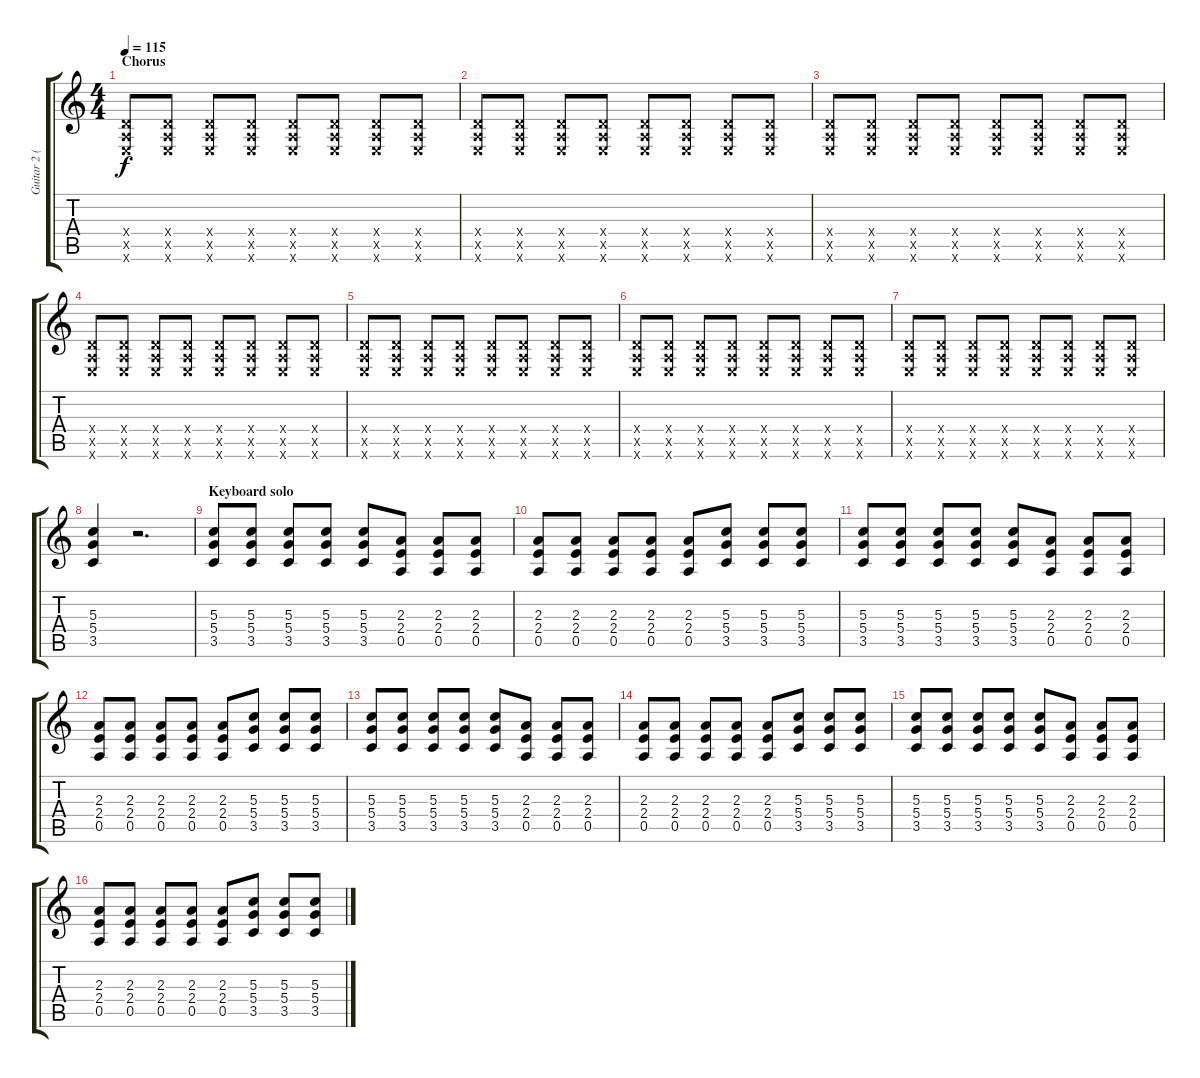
\track ("Guitar 2 (both can be played as one guit" "Guitar 2 (") {instrument overdrivenguitar}
\staff {score tabs}
\tuning (E4 B3 G3 D3 A2 E2) {hide}
\ts (4 4)
\section ("" "Chorus")
\tempo 115
\clef g2
\ks c
(0.4{x} 0.5{x} 0.6{x}).8{dy f} (0.4{x} 0.5{x} 0.6{x}).8 (0.4{x} 0.5{x} 0.6{x}).8 (0.4{x} 0.5{x} 0.6{x}).8 (0.4{x} 0.5{x} 0.6{x}).8 (0.4{x} 0.5{x} 0.6{x}).8 (0.4{x} 0.5{x} 0.6{x}).8 (0.4{x} 0.5{x} 0.6{x}).8 |
(0.4{x} 0.5{x} 0.6{x}).8 (0.4{x} 0.5{x} 0.6{x}).8 (0.4{x} 0.5{x} 0.6{x}).8 (0.4{x} 0.5{x} 0.6{x}).8 (0.4{x} 0.5{x} 0.6{x}).8 (0.4{x} 0.5{x} 0.6{x}).8 (0.4{x} 0.5{x} 0.6{x}).8 (0.4{x} 0.5{x} 0.6{x}).8 |
(0.4{x} 0.5{x} 0.6{x}).8 (0.4{x} 0.5{x} 0.6{x}).8 (0.4{x} 0.5{x} 0.6{x}).8 (0.4{x} 0.5{x} 0.6{x}).8 (0.4{x} 0.5{x} 0.6{x}).8 (0.4{x} 0.5{x} 0.6{x}).8 (0.4{x} 0.5{x} 0.6{x}).8 (0.4{x} 0.5{x} 0.6{x}).8 |
(0.4{x} 0.5{x} 0.6{x}).8 (0.4{x} 0.5{x} 0.6{x}).8 (0.4{x} 0.5{x} 0.6{x}).8 (0.4{x} 0.5{x} 0.6{x}).8 (0.4{x} 0.5{x} 0.6{x}).8 (0.4{x} 0.5{x} 0.6{x}).8 (0.4{x} 0.5{x} 0.6{x}).8 (0.4{x} 0.5{x} 0.6{x}).8 |
(0.4{x} 0.5{x} 0.6{x}).8 (0.4{x} 0.5{x} 0.6{x}).8 (0.4{x} 0.5{x} 0.6{x}).8 (0.4{x} 0.5{x} 0.6{x}).8 (0.4{x} 0.5{x} 0.6{x}).8 (0.4{x} 0.5{x} 0.6{x}).8 (0.4{x} 0.5{x} 0.6{x}).8 (0.4{x} 0.5{x} 0.6{x}).8 |
(0.4{x} 0.5{x} 0.6{x}).8 (0.4{x} 0.5{x} 0.6{x}).8 (0.4{x} 0.5{x} 0.6{x}).8 (0.4{x} 0.5{x} 0.6{x}).8 (0.4{x} 0.5{x} 0.6{x}).8 (0.4{x} 0.5{x} 0.6{x}).8 (0.4{x} 0.5{x} 0.6{x}).8 (0.4{x} 0.5{x} 0.6{x}).8 |
(0.4{x} 0.5{x} 0.6{x}).8 (0.4{x} 0.5{x} 0.6{x}).8 (0.4{x} 0.5{x} 0.6{x}).8 (0.4{x} 0.5{x} 0.6{x}).8 (0.4{x} 0.5{x} 0.6{x}).8 (0.4{x} 0.5{x} 0.6{x}).8 (0.4{x} 0.5{x} 0.6{x}).8 (0.4{x} 0.5{x} 0.6{x}).8 |
(5.3 5.4 3.5).4 r.2{d} |
\section ("" "Keyboard solo")
(5.3 5.4 3.5).8{volume 8} (5.3 5.4 3.5).8 (5.3 5.4 3.5).8 (5.3 5.4 3.5).8 (5.3 5.4 3.5).8 (2.3 2.4 0.5).8 (2.3 2.4 0.5).8 (2.3 2.4 0.5).8 |
(2.3 2.4 0.5).8 (2.3 2.4 0.5).8 (2.3 2.4 0.5).8 (2.3 2.4 0.5).8 (2.3 2.4 0.5).8 (5.3 5.4 3.5).8 (5.3 5.4 3.5).8 (5.3 5.4 3.5).8 |
(5.3 5.4 3.5).8 (5.3 5.4 3.5).8 (5.3 5.4 3.5).8 (5.3 5.4 3.5).8 (5.3 5.4 3.5).8 (2.3 2.4 0.5).8 (2.3 2.4 0.5).8 (2.3 2.4 0.5).8 |
(2.3 2.4 0.5).8 (2.3 2.4 0.5).8 (2.3 2.4 0.5).8 (2.3 2.4 0.5).8 (2.3 2.4 0.5).8 (5.3 5.4 3.5).8 (5.3 5.4 3.5).8 (5.3 5.4 3.5).8 |
(5.3 5.4 3.5).8 (5.3 5.4 3.5).8 (5.3 5.4 3.5).8 (5.3 5.4 3.5).8 (5.3 5.4 3.5).8 (2.3 2.4 0.5).8 (2.3 2.4 0.5).8 (2.3 2.4 0.5).8 |
(2.3 2.4 0.5).8 (2.3 2.4 0.5).8 (2.3 2.4 0.5).8 (2.3 2.4 0.5).8 (2.3 2.4 0.5).8 (5.3 5.4 3.5).8 (5.3 5.4 3.5).8 (5.3 5.4 3.5).8 |
(5.3 5.4 3.5).8 (5.3 5.4 3.5).8 (5.3 5.4 3.5).8 (5.3 5.4 3.5).8 (5.3 5.4 3.5).8 (2.3 2.4 0.5).8 (2.3 2.4 0.5).8 (2.3 2.4 0.5).8 |
(2.3 2.4 0.5).8 (2.3 2.4 0.5).8 (2.3 2.4 0.5).8 (2.3 2.4 0.5).8 (2.3 2.4 0.5).8 (5.3 5.4 3.5).8 (5.3 5.4 3.5).8 (5.3 5.4 3.5).8
